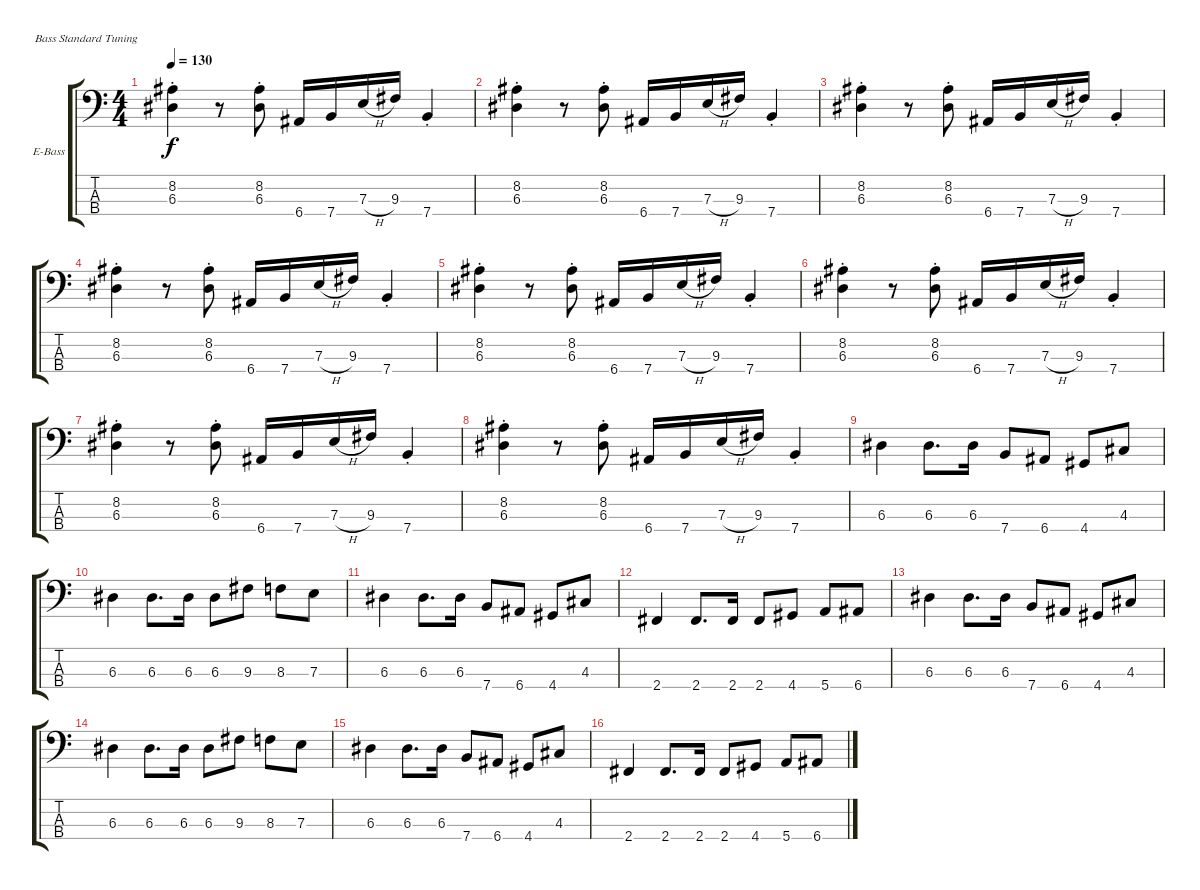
\defaultSystemsLayout 4
\bracketExtendMode groupsimilarinstruments
\firstSystemTrackNameOrientation horizontal
\otherSystemsTrackNameOrientation horizontal
\track ("Nakao" "E-Bass") {instrument electricbassfinger}
\staff {score tabs}
\tuning (G2 D2 A1 E1)
\ts (4 4)
\tempo 130
\clef f4
\ks c
(8.2{st} 6.3{st}).4{dy f} r.8 (8.2{st} 6.3{st}).8 6.4.16 7.4.16 7.3{h}.16 9.3.16 7.4{st}.4 |
(8.2{st} 6.3{st}).4 r.8 (8.2{st} 6.3{st}).8 6.4.16 7.4.16 7.3{h}.16 9.3.16 7.4{st}.4 |
(8.2{st} 6.3{st}).4 r.8 (8.2{st} 6.3{st}).8 6.4.16 7.4.16 7.3{h}.16 9.3.16 7.4{st}.4 |
(8.2{st} 6.3{st}).4 r.8 (8.2{st} 6.3{st}).8 6.4.16 7.4.16 7.3{h}.16 9.3.16 7.4{st}.4 |
(8.2{st} 6.3{st}).4 r.8 (8.2{st} 6.3{st}).8 6.4.16 7.4.16 7.3{h}.16 9.3.16 7.4{st}.4 |
(8.2{st} 6.3{st}).4 r.8 (8.2{st} 6.3{st}).8 6.4.16 7.4.16 7.3{h}.16 9.3.16 7.4{st}.4 |
(8.2{st} 6.3{st}).4 r.8 (8.2{st} 6.3{st}).8 6.4.16 7.4.16 7.3{h}.16 9.3.16 7.4{st}.4 |
(8.2{st} 6.3{st}).4 r.8 (8.2{st} 6.3{st}).8 6.4.16 7.4.16 7.3{h}.16 9.3.16 7.4{st}.4 |
6.3.4 6.3.8{d} 6.3.16 7.4.8 6.4.8 4.4.8 4.3.8 |
6.3.4 6.3.8{d} 6.3.16 6.3.8 9.3.8 8.3.8 7.3.8 |
6.3.4 6.3.8{d} 6.3.16 7.4.8 6.4.8 4.4.8 4.3.8 |
2.4.4 2.4.8{d} 2.4.16 2.4.8 4.4.8 5.4.8 6.4.8 |
6.3.4 6.3.8{d} 6.3.16 7.4.8 6.4.8 4.4.8 4.3.8 |
6.3.4 6.3.8{d} 6.3.16 6.3.8 9.3.8 8.3.8 7.3.8 |
6.3.4 6.3.8{d} 6.3.16 7.4.8 6.4.8 4.4.8 4.3.8 |
2.4.4 2.4.8{d} 2.4.16 2.4.8 4.4.8 5.4.8 6.4.8
